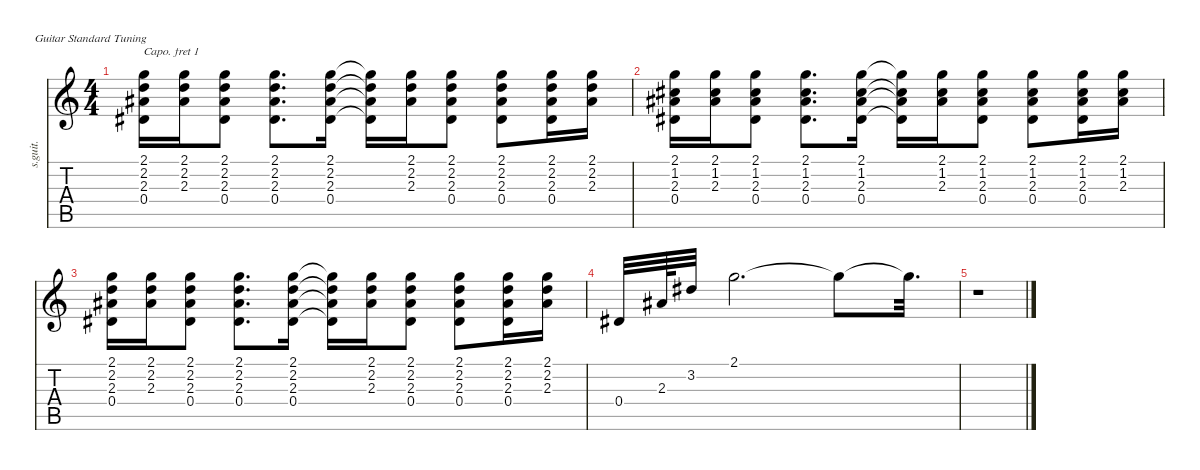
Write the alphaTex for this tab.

\defaultSystemsLayout 4
\hideDynamics
\bracketExtendMode nobrackets
\track ("Clean Guitar" "s.guit.") {instrument electricguitarclean}
\staff {score tabs}
\capo 1
\tuning (E4 B3 G3 D3 A2 E2)
\ts (4 4)
\tempo (100 hide)
\clef g2
\ks c
(2.1{acc #} 2.2{acc #} 2.3 0.4).16{dy f} (2.1{acc #} 2.2{acc #} 2.3).16 (2.1{acc #} 2.2{acc #} 2.3 0.4).8 (2.1{acc #} 2.2{acc #} 2.3 0.4).8{d} (2.1{acc #} 2.2{acc #} 2.3 0.4).16 (2.1{t} 2.2{t} 2.3{t} 0.4{t}).16 (2.1{acc #} 2.2{acc #} 2.3).16 (2.1{acc #} 2.2{acc #} 2.3 0.4).8 (2.1{acc #} 2.2{acc #} 2.3 0.4).8 (2.1{acc #} 2.2{acc #} 2.3 0.4).16 (2.1{acc #} 2.2{acc #} 2.3).16 |
(2.1{acc #} 1.2 2.3 0.4).16 (2.1{acc #} 1.2 2.3).16 (2.1{acc #} 1.2 2.3 0.4).8 (2.1{acc #} 1.2 2.3 0.4).8{d} (2.1{acc #} 1.2 2.3 0.4).16 (2.1{t} 1.2{t} 2.3{t} 0.4{t}).16 (2.1{acc #} 1.2 2.3).16 (2.1{acc #} 1.2 2.3 0.4).8 (2.1{acc #} 1.2 2.3 0.4).8 (2.1{acc #} 1.2 2.3 0.4).16 (2.1{acc #} 1.2 2.3).16 |
(2.1{acc #} 2.2{acc #} 2.3 0.4).16 (2.1{acc #} 2.2{acc #} 2.3).16 (2.1{acc #} 2.2{acc #} 2.3 0.4).8 (2.1{acc #} 2.2{acc #} 2.3 0.4).8{d} (2.1{acc #} 2.2{acc #} 2.3 0.4).16 (2.1{t} 2.2{t} 2.3{t} 0.4{t}).16 (2.1{acc #} 2.2{acc #} 2.3).16 (2.1{acc #} 2.2{acc #} 2.3 0.4).8 (2.1{acc #} 2.2{acc #} 2.3 0.4).8 (2.1{acc #} 2.2{acc #} 2.3 0.4).16 (2.1{acc #} 2.2{acc #} 2.3).16 |
0.4.32 2.3.64 3.2.32 2.1{acc #}.2{d} 2.1{t}.8 2.1{t}.32{d} |
r.1
